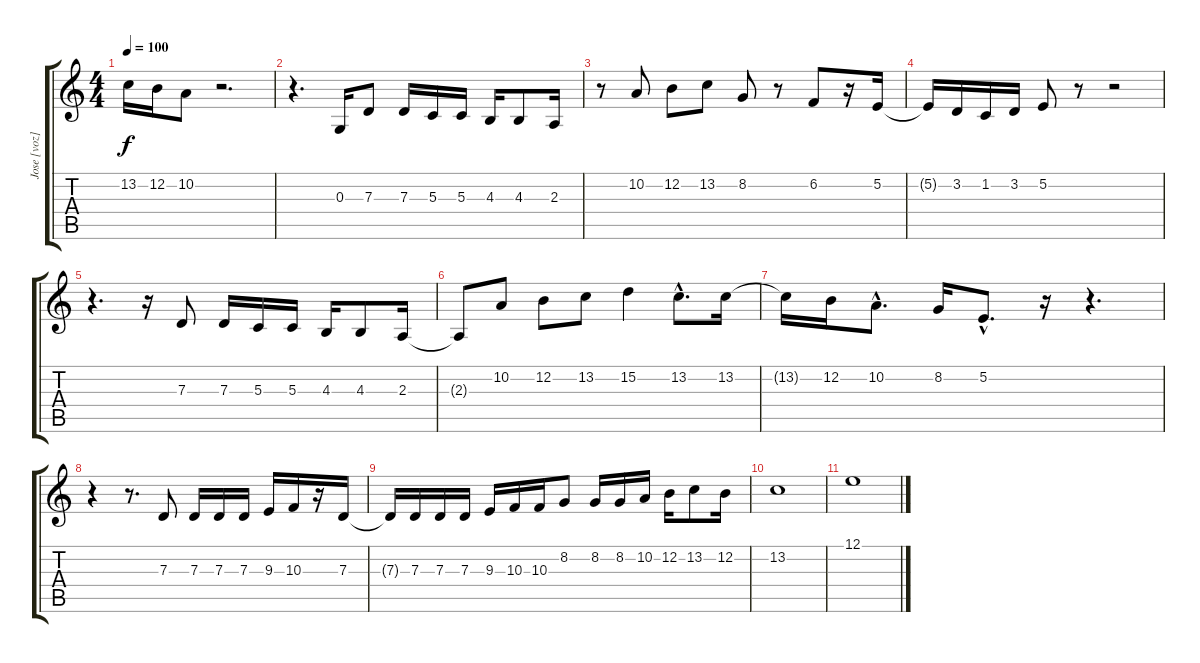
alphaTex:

\track ("Jose [voz]" "Jose [voz]") {instrument pad7halo}
\staff {score tabs}
\tuning (E4 B3 G3 D3 A2 E2) {hide}
\ts (4 4)
\tempo 100
\clef g2
\ks c
13.2{t}.16{dy f} 12.2.16 10.2.8 r.2{d} |
r.4{d} 0.3.16 7.3.8 7.3.16 5.3.16 5.3.16 4.3.16 4.3.8 2.3.16 |
r.8 10.2.8 12.2.8 13.2.8 8.2.8 r.8 6.2.8 r.16 5.2.16 |
5.2{t}.16 3.2.16 1.2.16 3.2.16 5.2.8 r.8 r.2 |
r.4{d} r.16 7.3.8 7.3.16 5.3.16 5.3.16 4.3.16 4.3.8 2.3.16 |
2.3{t}.8 10.2.8 12.2.8 13.2.8 15.2.4 13.2{hac}.8{d} 13.2.16 |
13.2{t}.16 12.2.16 10.2{hac}.8{d} 8.2.16 5.2{hac}.8{d} r.16 r.4{d} |
r.4 r.8{d} 7.3.8 7.3.16 7.3.16 7.3.16 9.3.16 10.3.16 r.16 7.3.16 |
7.3{t}.16 7.3.16 7.3.16 7.3.16 9.3.16 10.3.16 10.3.16 8.2.8 8.2.16 8.2.16 10.2.16 12.2.16 13.2.8 12.2.16 |
13.2.1 |
12.1.1
